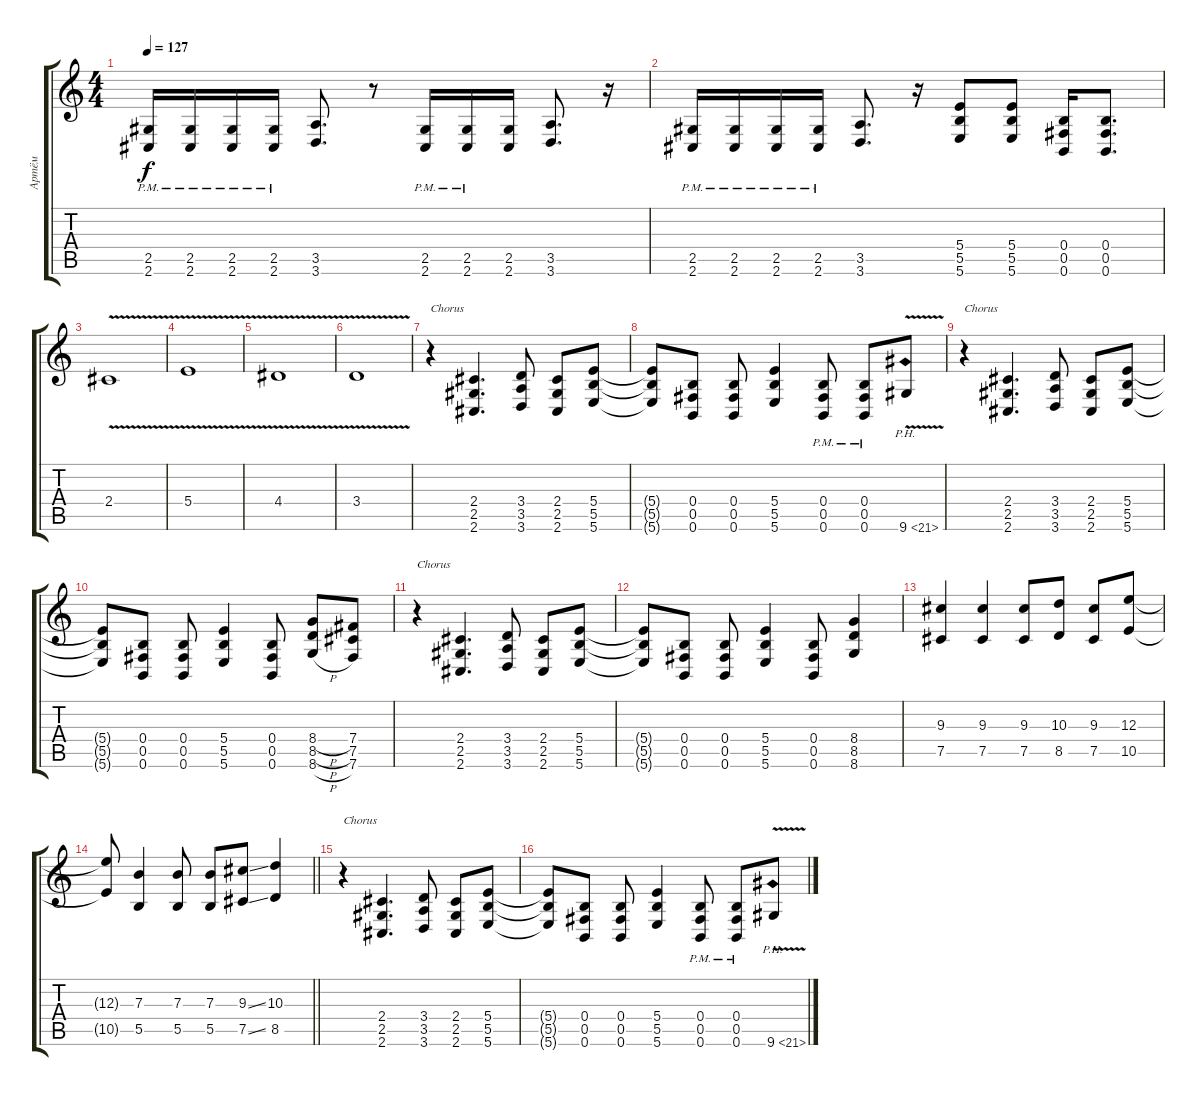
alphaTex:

\track ("Артём" "Артём") {instrument distortionguitar}
\staff {score tabs}
\tuning (Db4 Ab3 E3 B2 Gb2 B1) {hide}
\ts (4 4)
\tempo 127
\clef g2
\ks c
(2.5{pm} 2.6{pm}).16{dy f} (2.5{pm} 2.6{pm}).16 (2.5{pm} 2.6{pm}).16 (2.5{pm} 2.6{pm}).16 (3.5 3.6).8{d} r.8 (2.5{pm} 2.6{pm}).16 (2.5{pm} 2.6{pm}).16 (2.5 2.6).16 (3.5 3.6).8{d} r.16 |
(2.5{pm} 2.6{pm}).16 (2.5{pm} 2.6{pm}).16 (2.5{pm} 2.6{pm}).16 (2.5{pm} 2.6{pm}).16 (3.5 3.6).8{d} r.16 (5.4 5.5 5.6).8 (5.4 5.5 5.6).8 (0.4 0.5 0.6).16 (0.4 0.5 0.6).8{d} |
2.4{v}.1 |
5.4{v}.1 |
4.4{v}.1 |
3.4{v}.1 |
r.4{txt "Chorus"} (2.4 2.5 2.6).4{d} (3.4 3.5 3.6).8 (2.4 2.5 2.6).8 (5.4 5.5 5.6).8 |
(5.4{t} 5.5{t} 5.6{t}).8 (0.4 0.5 0.6).8 (0.4 0.5 0.6).8 (5.4 5.5 5.6).4 (0.4{pm} 0.5 0.6).8 (0.4{pm} 0.5 0.6).8 9.6{ph 12 v}.8 |
r.4{txt "Chorus"} (2.4 2.5 2.6).4{d} (3.4 3.5 3.6).8 (2.4 2.5 2.6).8 (5.4 5.5 5.6).8 |
(5.4{t} 5.5{t} 5.6{t}).8 (0.4 0.5 0.6).8 (0.4 0.5 0.6).8 (5.4 5.5 5.6).4 (0.4 0.5 0.6).8 (8.4{h} 8.5{h} 8.6{h}).8 (7.4 7.5 7.6).8 |
r.4{txt "Chorus"} (2.4 2.5 2.6).4{d} (3.4 3.5 3.6).8 (2.4 2.5 2.6).8 (5.4 5.5 5.6).8 |
(5.4{t} 5.5{t} 5.6{t}).8 (0.4 0.5 0.6).8 (0.4 0.5 0.6).8 (5.4 5.5 5.6).4 (0.4 0.5 0.6).8 (8.4 8.5 8.6).4 |
(9.3 7.5).4 (9.3 7.5).4 (9.3 7.5).8 (10.3 8.5).8 (9.3 7.5).8 (12.3 10.5).8 |
\barLineRight lightlight
(12.3{t} 10.5{t}).8 (7.3 5.5).4 (7.3 5.5).8 (7.3 5.5).8 (9.3{ss} 7.5{ss}).8 (10.3 8.5).4 |
r.4{txt "Chorus"} (2.4 2.5 2.6).4{d} (3.4 3.5 3.6).8 (2.4 2.5 2.6).8 (5.4 5.5 5.6).8 |
(5.4{t} 5.5{t} 5.6{t}).8 (0.4 0.5 0.6).8 (0.4 0.5 0.6).8 (5.4 5.5 5.6).4 (0.4{pm} 0.5 0.6).8 (0.4{pm} 0.5 0.6).8 9.6{ph 12 v}.8
